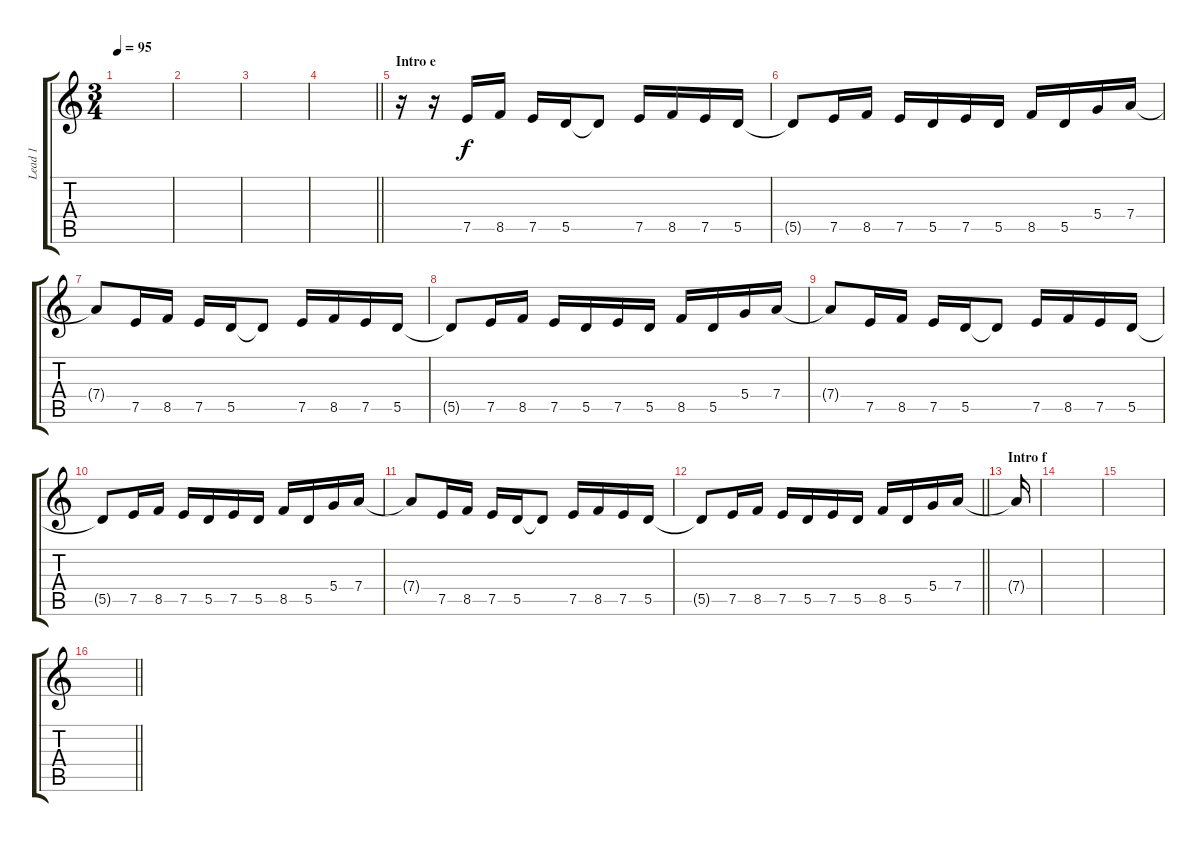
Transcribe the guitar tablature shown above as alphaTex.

\track ("Lead 1" "Lead 1") {instrument distortionguitar}
\staff {score tabs}
\tuning (E4 B3 G3 D3 A2 D2) {hide}
\ts (3 4)
\tempo 95
\clef g2
\ks c
|
|
|
\barLineRight lightlight
|
\section ("" "Intro e")
r.16 r.16 7.5.16 8.5.16 7.5.16 5.5.16 5.5{t}.8 7.5.16 8.5.16 7.5.16 5.5.16 |
5.5{t}.8 7.5.16 8.5.16 7.5.16 5.5.16 7.5.16 5.5.16 8.5.16 5.5.16 5.4.16 7.4.16 |
7.4{t}.8 7.5.16 8.5.16 7.5.16 5.5.16 5.5{t}.8 7.5.16 8.5.16 7.5.16 5.5.16 |
5.5{t}.8 7.5.16 8.5.16 7.5.16 5.5.16 7.5.16 5.5.16 8.5.16 5.5.16 5.4.16 7.4.16 |
7.4{t}.8 7.5.16 8.5.16 7.5.16 5.5.16 5.5{t}.8 7.5.16 8.5.16 7.5.16 5.5.16 |
5.5{t}.8 7.5.16 8.5.16 7.5.16 5.5.16 7.5.16 5.5.16 8.5.16 5.5.16 5.4.16 7.4.16 |
7.4{t}.8 7.5.16 8.5.16 7.5.16 5.5.16 5.5{t}.8 7.5.16 8.5.16 7.5.16 5.5.16 |
\barLineRight lightlight
5.5{t}.8 7.5.16 8.5.16 7.5.16 5.5.16 7.5.16 5.5.16 8.5.16 5.5.16 5.4.16 7.4.16 |
\section ("" "Intro f")
7.4{t}.16 |
|
|
\barLineRight lightlight
